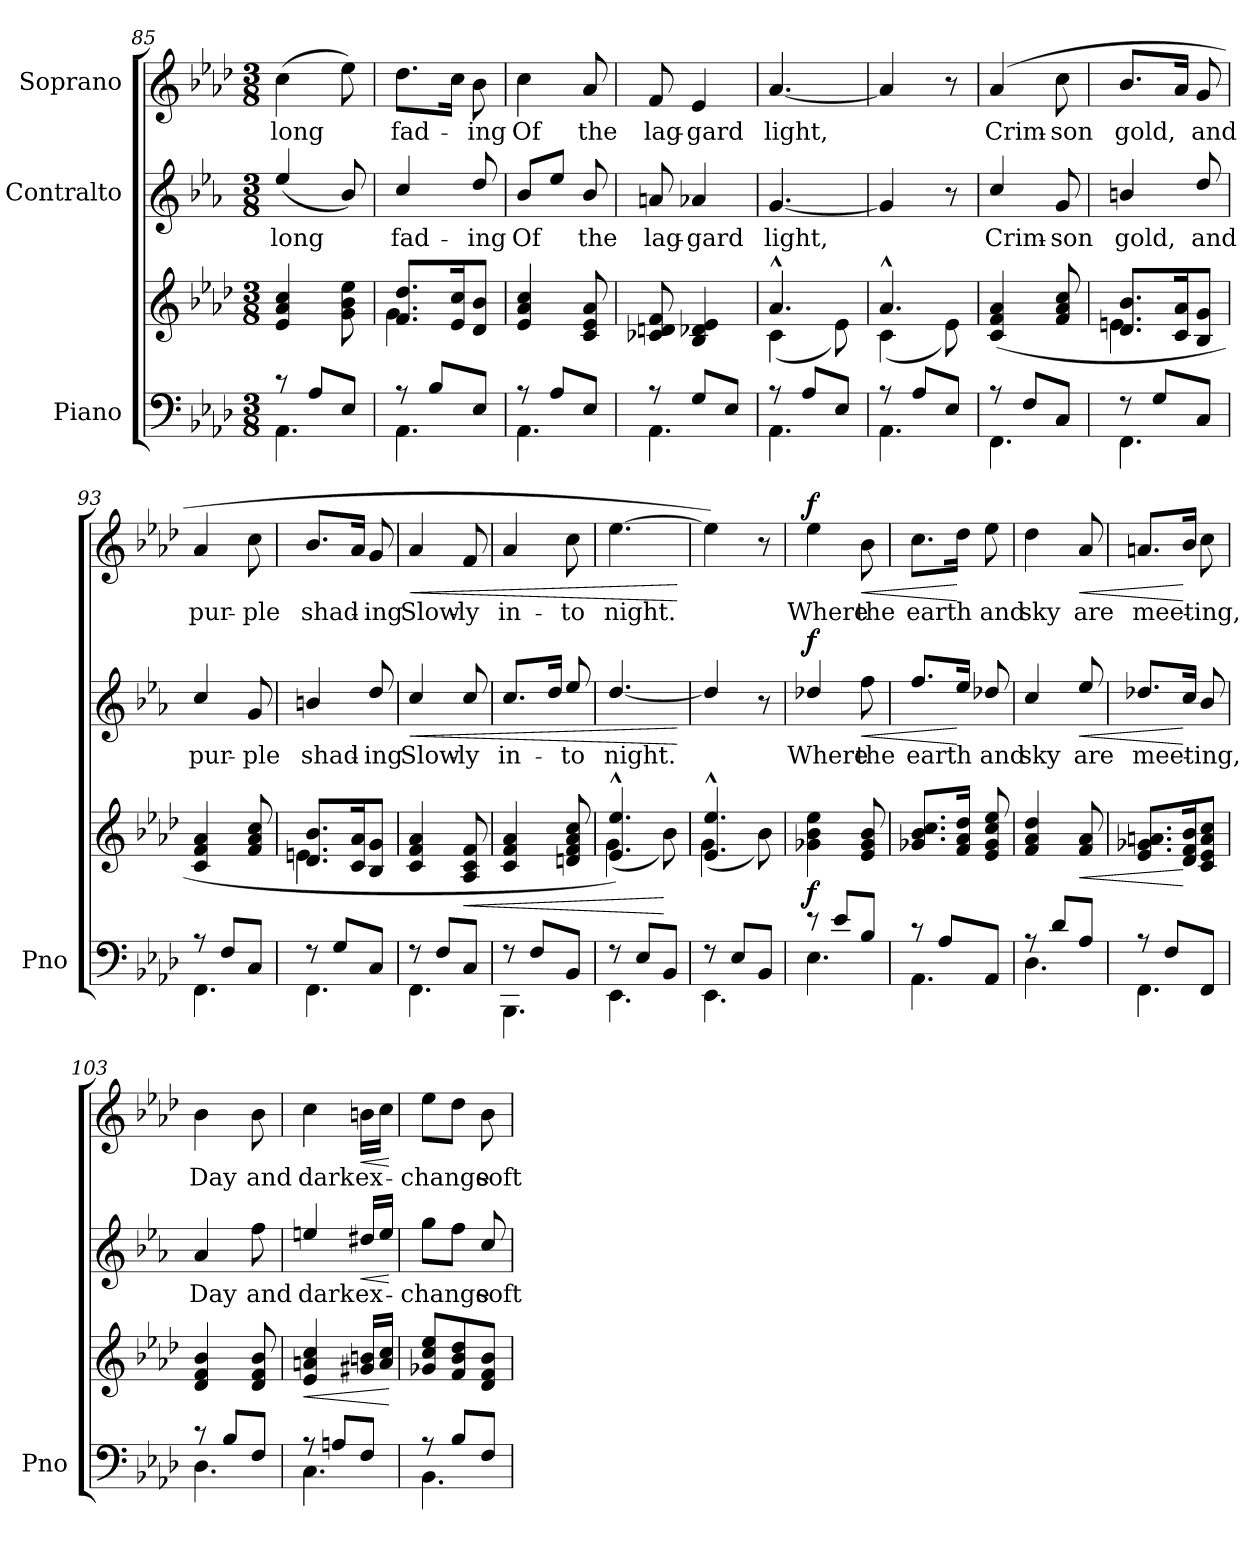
**kern	**kern	**dynam	**kern	**text	**dynam	**kern	**text	**dynam
*part3	*part3	*part3	*part2	*part2	*part2	*part1	*part1	*part1
*staff4	*staff3	*staff3/4	*staff2	*staff2	*staff2	*staff1	*staff1	*staff1
*I"Piano	*	*	*I"Contralto	*	*	*I"Soprano	*	*
*I'Pno	*	*	*	*	*	*	*	*
*clefF4	*clefG2	*	*clefG2	*	*	*clefG2	*	*
*	*	*	*ITrd4c7	*	*	*	*	*
*k[b-e-a-d-]	*k[b-e-a-d-]	*	*k[b-e-a-d-]	*	*	*k[b-e-a-d-]	*	*
*M3/8	*M3/8	*	*M3/8	*	*	*M3/8	*	*
=85	=85	=85	=85	=85	=85	=85	=85	=85
*^	*	*	*	*	*	*	*	*
!	!	!	!	!	!LO:LY:b	!	!	!LO:LY:b	!
8r	4.AA-\	4e-/ 4a-/ 4cc/	.	(4a-/	long	.	(4cc\	long	.
8A-/L	.	.	.	.	.	.	.	.	.
8E-/J	.	8g\ 8b-\ 8ee-\	.	8e-/)	.	.	8ee-\)	.	.
=86	=86	=86	=86	=86	=86	=86	=86	=86	=86
*	*	*^	*	*	*	*	*	*	*
!	!	!	!	!	!	!LO:LY:b	!	!	!LO:LY:b	!
8r	4.AA-\	8.f/ 8.dd-/L	4.g\	.	4f/	fad-	.	8.dd-\L	fad-	.
8B-/L	.	.	.	.	.	.	.	.	.	.
.	.	16e-/ 16cc/K	.	.	.	.	.	16cc\Jk	.	.
!	!	!	!	!	!	!LO:LY:b	!	!	!LO:LY:b	!
8E-/J	.	8d-/ 8b-/J	.	.	8g/	-ing	.	8b-\	-ing	.
*	*	*v	*v	*	*	*	*	*	*	*
=87	=87	=87	=87	=87	=87	=87	=87	=87	=87
!	!	!	!	!	!LO:LY:b	!	!	!LO:LY:b	!
8r	4.AA-\	4e-/ 4a-/ 4cc/	.	8e-/L	Of	.	4cc\	Of	.
8A-/L	.	.	.	8a-/J	.	.	.	.	.
!	!	!	!	!	!LO:LY:b	!	!	!LO:LY:b	!
8E-/J	.	8c/ 8e-/ 8a-/	.	8e-/	the	.	8a-/	the	.
=88	=88	=88	=88	=88	=88	=88	=88	=88	=88
!	!	!	!	!	!LO:LY:b	!	!	!LO:LY:b	!
8r	4.AA-\	8c-X/ 8dn/ 8f/	.	8dn/	lag-	.	8f/	lag-	.
!	!	!	!	!	!LO:LY:b	!	!	!LO:LY:b	!
8G/L	.	4B-/ 4d-X/ 4e-/	.	4d-X/	-gard	.	4e-/	-gard	.
8E-/J	.	.	.	.	.	.	.	.	.
=89	=89	=89	=89	=89	=89	=89	=89	=89	=89
*	*	*^	*	*	*	*	*	*	*
!	!	!	!	!	!	!LO:LY:b	!	!	!LO:LY:b	!
8r	4.AA-\	4.a-^^/	(4c\	.	[4.c/	light,	.	[4.a-/	light,	.
8A-/L	.	.	.	.	.	.	.	.	.	.
8E-/J	.	.	8e-\)	.	.	.	.	.	.	.
=90	=90	=90	=90	=90	=90	=90	=90	=90	=90	=90
8r	4.AA-\	4.a-^^/	(4c\	.	4c/]	.	.	4a-/]	.	.
8A-/L	.	.	.	.	.	.	.	.	.	.
8E-/J	.	.	8e-\)	.	8r	.	.	8r	.	.
!!LO:PB:g=z
=91	=91	=91	=91	=91	=91	=91	=91	=91	=91	=91
!	!	!	!	!	!	!LO:LY:b	!	!	!LO:LY:b	!
*	*	*v	*v	*	*	*	*	*	*	*
8r	4.FF\	(4c/ 4f/ 4a-/	.	4f/	Crim-	.	(4a-/	Crim-	.
8F/L	.	.	.	.	.	.	.	.	.
!	!	!	!	!	!LO:LY:b	!	!	!LO:LY:b	!
8C/J	.	8f/ 8a-/ 8cc/	.	8c/	-son	.	8cc\	-son	.
=92	=92	=92	=92	=92	=92	=92	=92	=92	=92
*	*	*^	*	*	*	*	*	*	*
!	!	!	!	!	!	!LO:LY:b	!	!	!LO:LY:b	!
8r	4.FF\	8.d-/ 8.b-/L	4.en\	.	4en/	gold,	.	8.b-/L	gold,	.
8G/L	.	.	.	.	.	.	.	.	.	.
.	.	16c/ 16a-/K	.	.	.	.	.	16a-/Jk	.	.
!	!	!	!	!	!	!LO:LY:b	!	!	!LO:LY:b	!
8C/J	.	8B-/ 8g/J	.	.	8g/	and	.	8g/	and	.
*	*	*v	*v	*	*	*	*	*	*	*
=93	=93	=93	=93	=93	=93	=93	=93	=93	=93
!	!	!	!	!	!LO:LY:b	!	!	!LO:LY:b	!
8r	4.FF\	4c/ 4f/ 4a-/	.	4f/	pur-	.	4a-/	pur-	.
8F/L	.	.	.	.	.	.	.	.	.
!	!	!	!	!	!LO:LY:b	!	!	!LO:LY:b	!
8C/J	.	8f/ 8a-/ 8cc/	.	8c/	-ple	.	8cc\	-ple	.
=94	=94	=94	=94	=94	=94	=94	=94	=94	=94
*	*	*^	*	*	*	*	*	*	*
!	!	!	!	!	!	!LO:LY:b	!	!	!LO:LY:b	!
8r	4.FF\	8.d-/ 8.b-/L	4.en\	.	4en/	shad-	.	8.b-/L	shad-	.
8G/L	.	.	.	.	.	.	.	.	.	.
.	.	16c/ 16a-/K	.	.	.	.	.	16a-/Jk	.	.
!	!	!	!	!	!	!LO:LY:b	!	!	!LO:LY:b	!
8C/J	.	8B-/ 8g/J	.	.	8g/	-ing	.	8g/	-ing	.
*	*	*v	*v	*	*	*	*	*	*	*
=95	=95	=95	=95	=95	=95	=95	=95	=95	=95
!	!	!	!	!	!LO:LY:b	!LO:HP:b	!	!LO:LY:b	!LO:HP:b
8r	4.FF\	4c/ 4f/ 4a-/	.	4f/	Slow-	<	4a-/	Slow-	<
8F/L	.	.	.	.	.	.	.	.	.
!	!	!	!LO:HP:b	!	!LO:LY:b	!	!	!LO:LY:b	!
8C/J	.	8A-/ 8c/ 8f/	<	8f/	-ly	.	8f/	-ly	.
=96	=96	=96	=96	=96	=96	=96	=96	=96	=96
!	!	!	!	!	!LO:LY:b	!	!	!LO:LY:b	!
8r	4.BBB-\	4c/ 4f/ 4a-/	.	8.f/L	in-	.	4a-/	in-	.
8F/L	.	.	.	.	.	.	.	.	.
.	.	.	.	16g/Jk	.	.	.	.	.
!	!	!	!	!	!LO:LY:b	!	!	!LO:LY:b	!
8BB-/J	.	8dn/ 8f/ 8a-/ 8cc/	.	8a-/	-to	.	8cc\	-to	.
=97	=97	=97	=97	=97	=97	=97	=97	=97	=97
*	*	*^	*	*	*	*	*	*	*
!	!	!	!	!	!	!LO:LY:b	!	!	!LO:LY:b	!
8r	4.EE-\	4.e-/^^ 4.ee-/^^)	(4g\	.	[4.g/	night.	.	[4.ee-\	night.	.
8E-/L	.	.	.	.	.	.	.	.	.	.
8BB-/J	.	.	8b-\)	[	.	.	.	.	.	.
*v	*v	*	*	*	*	*	*	*	*	*
*	*v	*v	*	*	*	*	*	*	*
.	.	.	.	.	[	.	.	[
=98	=98	=98	=98	=98	=98	=98	=98	=98
*^	*^	*	*	*	*	*	*	*
8r	4.EE-\	4.e-/^^ 4.ee-/^^	(4g\	.	4g/]	.	.	4ee-\])	.	.
8E-/L	.	.	.	.	.	.	.	.	.	.
8BB-/J	.	.	8b-\)	.	8r	.	.	8r	.	.
!!LO:LB:g=z
=99	=99	=99	=99	=99	=99	=99	=99	=99	=99	=99
!	!	!	!	!LO:DY:b	!	!LO:LY:b	!LO:DY:a	!	!LO:LY:b	!LO:DY:a
*	*	*v	*v	*	*	*	*	*	*	*
8r	4.E-\	4g-X\ 4b-\ 4ee-\	f	4g-X/	Where	f	4ee-\	Where	f
8e-/L	.	.	.	.	.	.	.	.	.
!	!	!	!	!	!LO:LY:b	!LO:HP:b	!	!LO:LY:b	!LO:HP:b
8B-/J	.	8e-/ 8g-/ 8b-/	.	8b-\	the	<	8b-\	the	<
=100	=100	=100	=100	=100	=100	=100	=100	=100	=100
!	!	!	!	!	!LO:LY:b	!	!	!LO:LY:b	!
8r	4.AA-\	8.g-X/ 8.b-/ 8.cc/L	.	8.b-/L	earth	.	8.cc\L	earth	.
8A-/L	.	.	.	.	.	.	.	.	.
.	.	16f/ 16a-/ 16dd-/Jk	.	16a-/Jk	.	[	16dd-\Jk	.	[
!	!	!	!	!	!LO:LY:b	!	!	!LO:LY:b	!
8AA-/J	.	8e-/ 8g-/ 8cc/ 8ee-/	.	8g-X/	and	.	8ee-\	and	.
=101	=101	=101	=101	=101	=101	=101	=101	=101	=101
!	!	!	!	!	!LO:LY:b	!	!	!LO:LY:b	!
8r	4.D-\	4f/ 4a-/ 4dd-/	.	4f/	sky	.	4dd-\	sky	.
8d-/L	.	.	.	.	.	.	.	.	.
!	!	!	!LO:HP:b	!	!LO:LY:b	!LO:HP:b	!	!LO:LY:b	!LO:HP:b
8A-/J	.	8f/ 8a-/	<	8a-/	are	<	8a-/	are	<
=102	=102	=102	=102	=102	=102	=102	=102	=102	=102
!	!	!	!	!	!LO:LY:b	!	!	!LO:LY:b	!
8r	4.FF\	8.e-/ 8.g-X/ 8.an/L	.	8.g-X/L	meet-	.	8.an/L	meet-	.
8F/L	.	.	.	.	.	.	.	.	.
.	.	16d-/ 16f/ 16b-/K	[	16f/Jk	.	[	16b-/Jk	.	[
!	!	!	!	!	!LO:LY:b	!	!	!LO:LY:b	!
8FF/J	.	8c/ 8e-/ 8a/ 8cc/J	.	8e-/	-ing,	.	8cc\	-ing,	.
=103	=103	=103	=103	=103	=103	=103	=103	=103	=103
!	!	!	!	!	!LO:LY:b	!	!	!LO:LY:b	!
8r	4.D-\	4d-/ 4f/ 4b-/	.	4d-/	Day	.	4b-\	Day	.
8B-/L	.	.	.	.	.	.	.	.	.
!	!	!	!	!	!LO:LY:b	!	!	!LO:LY:b	!
8F/J	.	8d-/ 8f/ 8b-/	.	8b-\	and	.	8b-\	and	.
=104	=104	=104	=104	=104	=104	=104	=104	=104	=104
!	!	!	!LO:HP:b	!	!LO:LY:b	!	!	!LO:LY:b	!
8r	4.C\	4e-/ 4an/ 4cc/	<	4an/	dark	.	4cc\	dark	.
8An/L	.	.	.	.	.	.	.	.	.
!	!	!	!	!	!LO:LY:b	!LO:HP:b	!	!LO:LY:b	!LO:HP:b
8F/J	.	16g#X/ 16bn/LL	.	16g#X/LL	ex-	<	16bn\LL	ex-	<
.	.	16a/ 16cc/JJ	.	16a/JJ	.	.	16cc\JJ	.	.
*v	*v	*	*	*	*	*	*	*	*
.	.	[	.	.	[	.	.	[
=105	=105	=105	=105	=105	=105	=105	=105	=105
*^	*	*	*	*	*	*	*	*
!	!	!	!	!	!LO:LY:b	!	!	!LO:LY:b	!
8r	4.BB-\	8g-X/ 8cc/ 8ee-/L	.	8cc\L	-change	.	8ee-\L	-change	.
8B-/L	.	8f/ 8b-/ 8dd-/	.	8b-\J	.	.	8dd-\J	.	.
!	!	!	!	!	!LO:LY:b	!	!	!LO:LY:b	!
8F/J	.	8d-/ 8f/ 8b-/J	.	8f/	soft	.	8b-\	soft	.
*v	*v	*	*	*	*	*	*	*	*
=	=	=	=	=	=	=	=	=
*-	*-	*-	*-	*-	*-	*-	*-	*-
